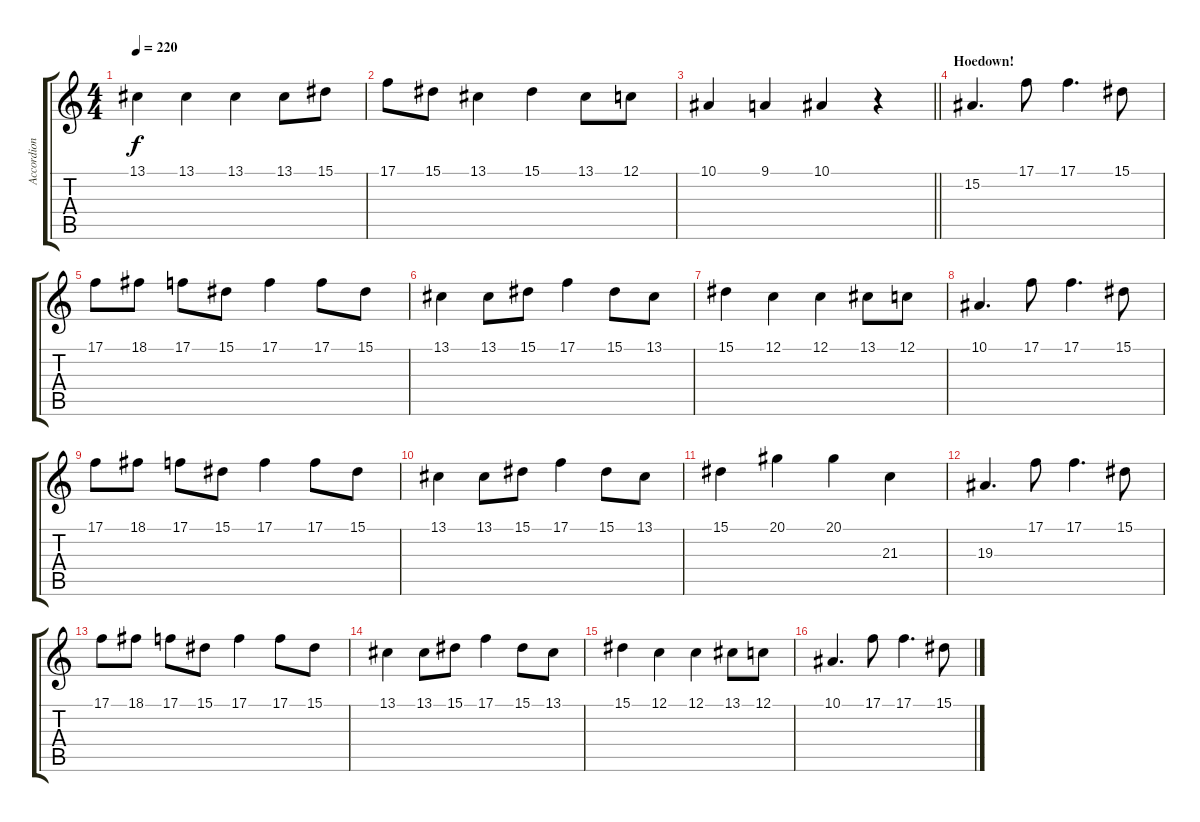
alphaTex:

\track ("Accordion RH" "Accordion ") {instrument accordion}
\staff {score tabs}
\tuning (C4 G3 Eb3 Bb2 F2 C2) {hide}
\ts (4 4)
\tempo 220
\clef g2
\ks c
13.1.4{dy f} 13.1.4 13.1.4 13.1.8 15.1.8 |
17.1.8 15.1.8 13.1.4 15.1.4 13.1.8 12.1.8 |
\barLineRight lightlight
10.1.4 9.1.4 10.1.4 r.4 |
\section ("" "Hoedown!")
15.2.4{d} 17.1.8 17.1.4{d} 15.1.8 |
17.1.8 18.1.8 17.1.8 15.1.8 17.1.4 17.1.8 15.1.8 |
13.1.4 13.1.8 15.1.8 17.1.4 15.1.8 13.1.8 |
15.1.4 12.1.4 12.1.4 13.1.8 12.1.8 |
10.1.4{d} 17.1.8 17.1.4{d} 15.1.8 |
17.1.8 18.1.8 17.1.8 15.1.8 17.1.4 17.1.8 15.1.8 |
13.1.4 13.1.8 15.1.8 17.1.4 15.1.8 13.1.8 |
15.1.4 20.1.4 20.1.4 21.3.4 |
19.3.4{d} 17.1.8 17.1.4{d} 15.1.8 |
17.1.8 18.1.8 17.1.8 15.1.8 17.1.4 17.1.8 15.1.8 |
13.1.4 13.1.8 15.1.8 17.1.4 15.1.8 13.1.8 |
15.1.4 12.1.4 12.1.4 13.1.8 12.1.8 |
10.1.4{d} 17.1.8 17.1.4{d} 15.1.8
